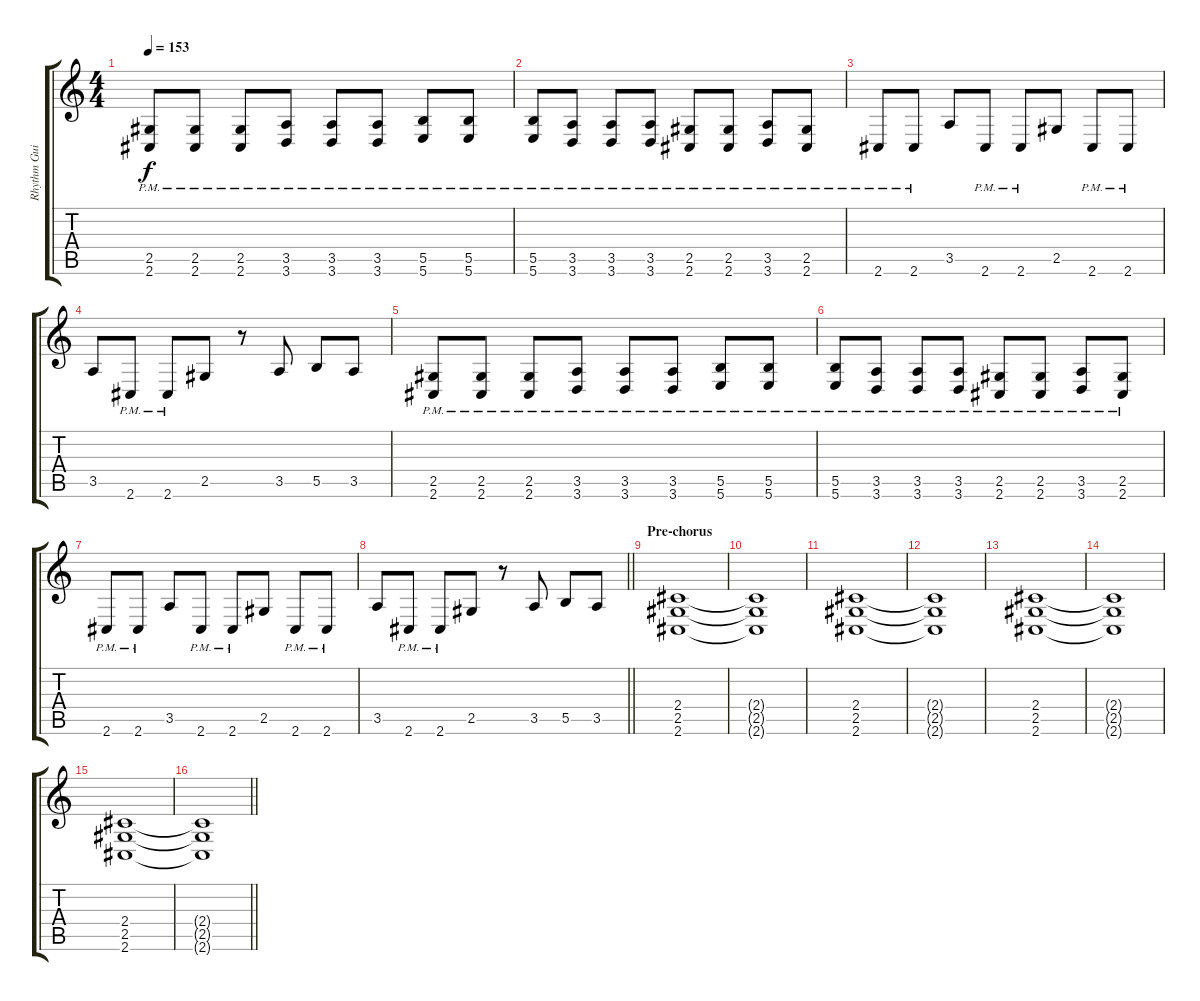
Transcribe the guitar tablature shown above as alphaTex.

\track ("Rhythm Guitar" "Rhythm Gui") {instrument distortionguitar}
\staff {score tabs}
\tuning (Db4 Ab3 E3 B2 Gb2 B1) {hide}
\ts (4 4)
\tempo 153
\clef g2
\ks c
(2.5{pm} 2.6{pm}).8{dy f} (2.5{pm} 2.6{pm}).8 (2.5{pm} 2.6{pm}).8 (3.5{pm} 3.6{pm}).8 (3.5{pm} 3.6{pm}).8 (3.5{pm} 3.6{pm}).8 (5.5{pm} 5.6{pm}).8 (5.5{pm} 5.6{pm}).8 |
(5.5{pm} 5.6{pm}).8 (3.5{pm} 3.6{pm}).8 (3.5{pm} 3.6{pm}).8 (3.5{pm} 3.6{pm}).8 (2.5{pm} 2.6{pm}).8 (2.5{pm} 2.6{pm}).8 (3.5{pm} 3.6{pm}).8 (2.5{pm} 2.6{pm}).8 |
2.6{pm}.8 2.6{pm}.8 3.5.8 2.6{pm}.8 2.6{pm}.8 2.5.8 2.6{pm}.8 2.6{pm}.8 |
3.5.8 2.6{pm}.8 2.6{pm}.8 2.5.8 r.8 3.5.8 5.5.8 3.5.8 |
(2.5{pm} 2.6{pm}).8 (2.5{pm} 2.6{pm}).8 (2.5{pm} 2.6{pm}).8 (3.5{pm} 3.6{pm}).8 (3.5{pm} 3.6{pm}).8 (3.5{pm} 3.6{pm}).8 (5.5{pm} 5.6{pm}).8 (5.5{pm} 5.6{pm}).8 |
(5.5{pm} 5.6{pm}).8 (3.5{pm} 3.6{pm}).8 (3.5{pm} 3.6{pm}).8 (3.5{pm} 3.6{pm}).8 (2.5{pm} 2.6{pm}).8 (2.5{pm} 2.6{pm}).8 (3.5{pm} 3.6{pm}).8 (2.5{pm} 2.6{pm}).8 |
2.6{pm}.8 2.6{pm}.8 3.5.8 2.6{pm}.8 2.6{pm}.8 2.5.8 2.6{pm}.8 2.6{pm}.8 |
\barLineRight lightlight
3.5.8 2.6{pm}.8 2.6{pm}.8 2.5.8 r.8 3.5.8 5.5.8 3.5.8 |
\section ("" "Pre-chorus")
(2.4 2.5 2.6).1{volume 12} |
(2.4{t} 2.5{t} 2.6{t}).1 |
(2.4 2.5 2.6).1 |
(2.4{t} 2.5{t} 2.6{t}).1 |
(2.4 2.5 2.6).1 |
(2.4{t} 2.5{t} 2.6{t}).1 |
(2.4 2.5 2.6).1 |
\barLineRight lightlight
(2.4{t} 2.5{t} 2.6{t}).1
